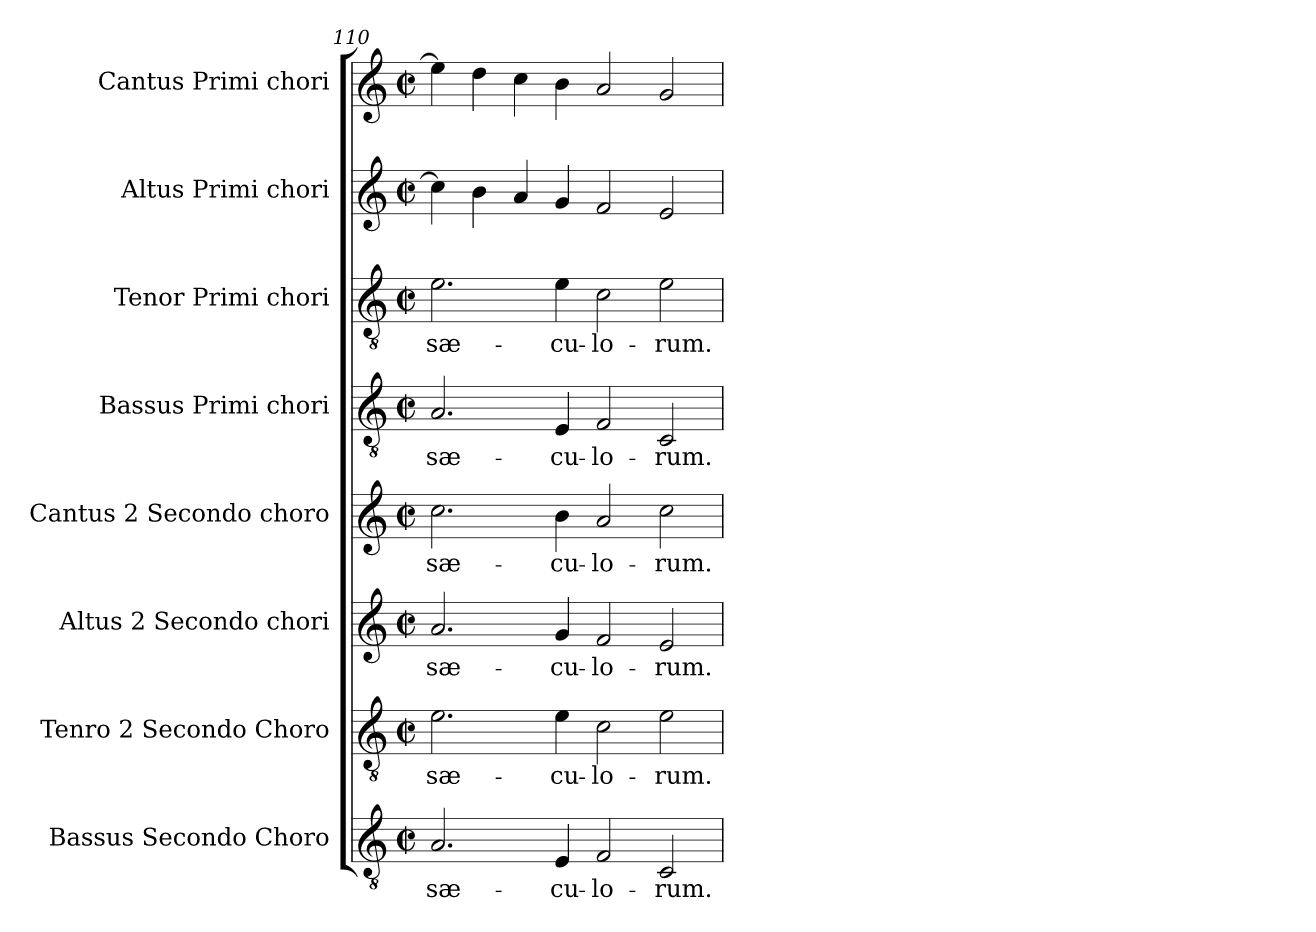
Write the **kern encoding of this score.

**kern	**text	**kern	**text	**kern	**text	**kern	**text	**kern	**text	**kern	**text	**kern	**kern
*part8	*part8	*part7	*part7	*part6	*part6	*part5	*part5	*part4	*part4	*part3	*part3	*part2	*part1
*staff8	*staff8	*staff7	*staff7	*staff6	*staff6	*staff5	*staff5	*staff4	*staff4	*staff3	*staff3	*staff2	*staff1
*I"Bassus  Secondo Choro	*	*I"Tenro 2  Secondo Choro	*	*I"Altus 2  Secondo chori	*	*I"Cantus 2  Secondo choro	*	*I"Bassus  Primi chori	*	*I"Tenor  Primi chori	*	*I"Altus  Primi chori	*I"Cantus  Primi chori
*I'Ch	*	*I'Ch	*	*I'Ch	*	*I'Ch	*	*I'Ch	*	*I'Ch	*	*I'Ch	*I'Ch
*clefGv2	*	*clefGv2	*	*clefG2	*	*clefG2	*	*clefGv2	*	*clefGv2	*	*clefG2	*clefG2
*M2/2	*	*M2/2	*	*M2/2	*	*M2/2	*	*M2/2	*	*M2/2	*	*M2/2	*M2/2
*met(c|)	*	*met(c|)	*	*met(c|)	*	*met(c|)	*	*met(c|)	*	*met(c|)	*	*met(c|)	*met(c|)
=110	=110	=110	=110	=110	=110	=110	=110	=110	=110	=110	=110	=110	=110
!	!LO:LY:b:cj	!	!LO:LY:b:cj	!	!LO:LY:b:cj	!	!LO:LY:b:cj	!	!LO:LY:b:cj	!	!LO:LY:b:cj	!	!
2.A/	sæ-	2.e\	sæ-	2.a/	sæ-	2.cc\	sæ-	2.A/	sæ-	2.e\	sæ-	4cc\]	4ee\]
.	.	.	.	.	.	.	.	.	.	.	.	4b\	4dd\
.	.	.	.	.	.	.	.	.	.	.	.	4a/	4cc\
!	!LO:LY:b:cj	!	!LO:LY:b:cj	!	!LO:LY:b:cj	!	!LO:LY:b:cj	!	!LO:LY:b:cj	!	!LO:LY:b:cj	!	!
4E/	-cu-	4e\	-cu-	4g/	-cu-	4b\	-cu-	4E/	-cu-	4e\	-cu-	4g/	4b\
!	!LO:LY:b:cj	!	!LO:LY:b:cj	!	!LO:LY:b:cj	!	!LO:LY:b:cj	!	!LO:LY:b:cj	!	!LO:LY:b:cj	!	!
2F/	-lo-	2c\	-lo-	2f/	-lo-	2a/	-lo-	2F/	-lo-	2c\	-lo-	2f/	2a/
!	!LO:LY:b:cj	!	!LO:LY:b:cj	!	!LO:LY:b:cj	!	!LO:LY:b:cj	!	!LO:LY:b:cj	!	!LO:LY:b:cj	!	!
2C/	-rum.	2e\	-rum.	2e/	-rum.	2cc\	-rum.	2C/	-rum.	2e\	-rum.	2e/	2g/
=	=	=	=	=	=	=	=	=	=	=	=	=	=
*-	*-	*-	*-	*-	*-	*-	*-	*-	*-	*-	*-	*-	*-
